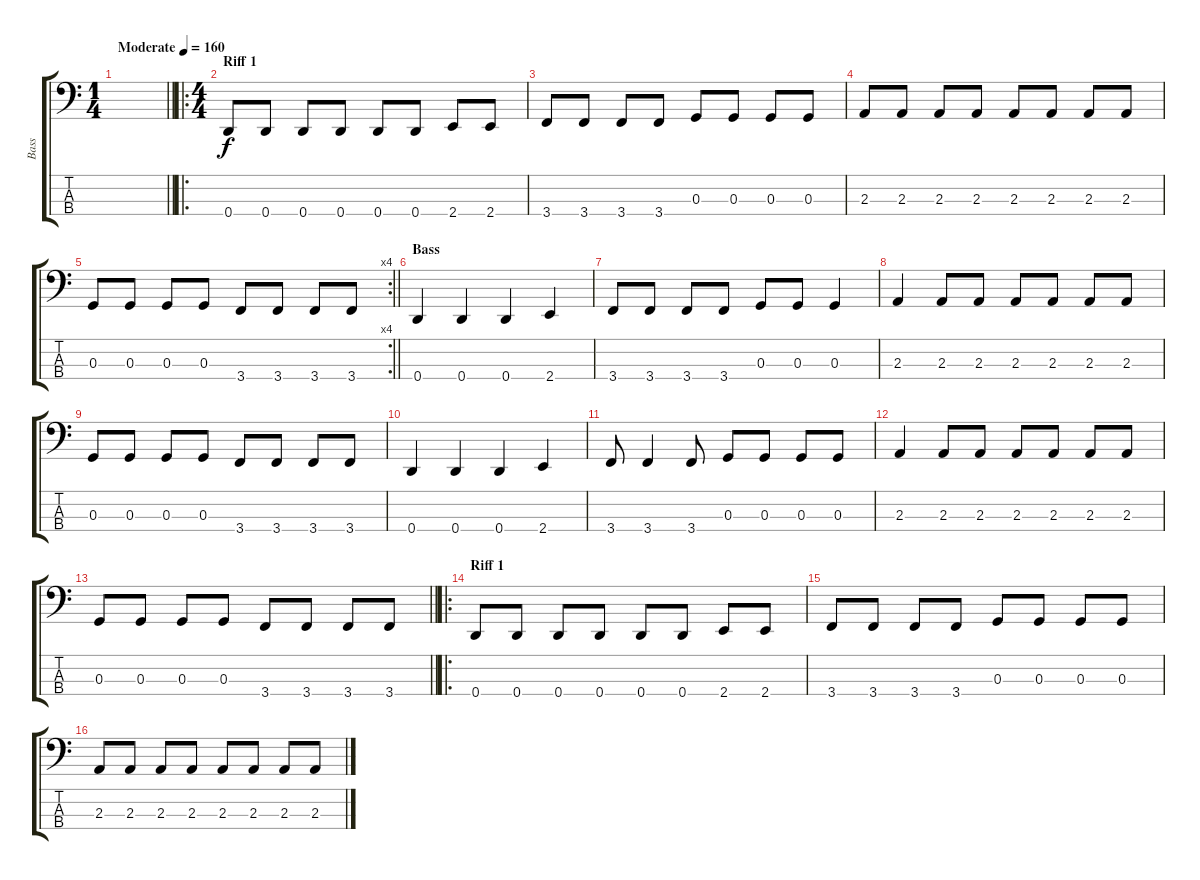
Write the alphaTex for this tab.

\track ("Bass" "Bass") {instrument electricbassfinger}
\staff {score tabs}
\tuning (F2 C2 G1 D1) {hide}
\ts (1 4)
\tempo (160 "Moderate")
\clef f4
\barLineRight lightlight
\ks c
|
\ro
\ts (4 4)
\section ("" "Riff 1")
0.4.8 0.4.8 0.4.8 0.4.8 0.4.8 0.4.8 2.4.8 2.4.8 |
3.4.8 3.4.8 3.4.8 3.4.8 0.3.8 0.3.8 0.3.8 0.3.8 |
2.3.8 2.3.8 2.3.8 2.3.8 2.3.8 2.3.8 2.3.8 2.3.8 |
\rc 4
\barLineRight lightlight
0.3.8 0.3.8 0.3.8 0.3.8 3.4.8 3.4.8 3.4.8 3.4.8 |
\section ("" "Bass")
0.4.4 0.4.4 0.4.4 2.4.4 |
3.4.8 3.4.8 3.4.8 3.4.8 0.3.8 0.3.8 0.3.4 |
2.3.4 2.3.8 2.3.8 2.3.8 2.3.8 2.3.8 2.3.8 |
0.3.8 0.3.8 0.3.8 0.3.8 3.4.8 3.4.8 3.4.8 3.4.8 |
0.4.4 0.4.4 0.4.4 2.4.4 |
3.4.8 3.4.4 3.4.8 0.3.8 0.3.8 0.3.8 0.3.8 |
2.3.4 2.3.8 2.3.8 2.3.8 2.3.8 2.3.8 2.3.8 |
\barLineRight lightlight
0.3.8 0.3.8 0.3.8 0.3.8 3.4.8 3.4.8 3.4.8 3.4.8 |
\ro
\section ("" "Riff 1")
0.4.8 0.4.8 0.4.8 0.4.8 0.4.8 0.4.8 2.4.8 2.4.8 |
3.4.8 3.4.8 3.4.8 3.4.8 0.3.8 0.3.8 0.3.8 0.3.8 |
2.3.8 2.3.8 2.3.8 2.3.8 2.3.8 2.3.8 2.3.8 2.3.8
